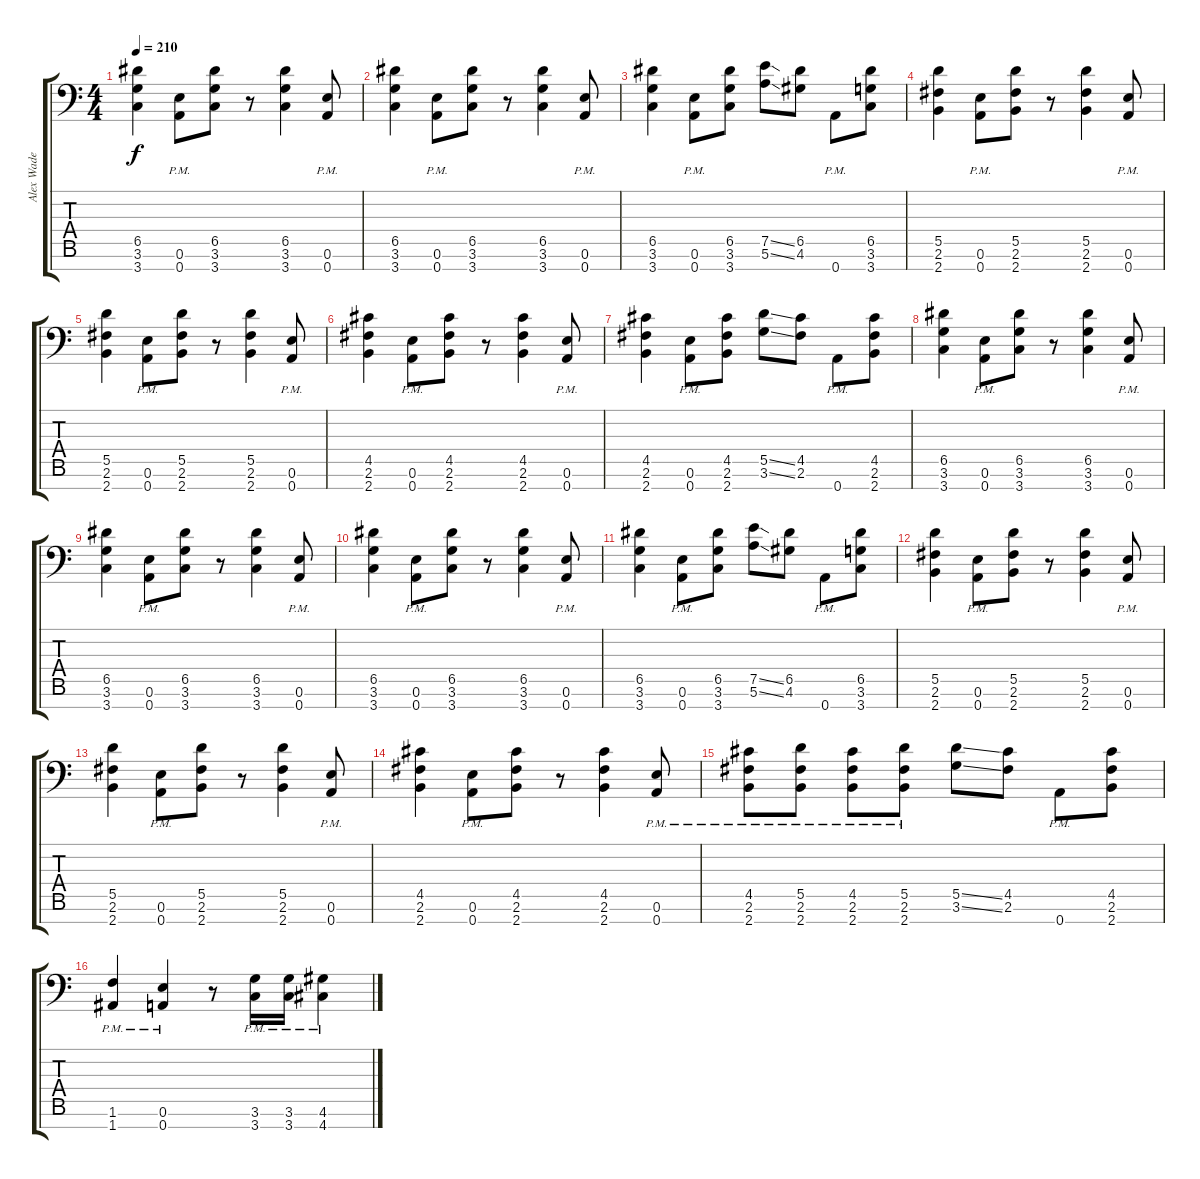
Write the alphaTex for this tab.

\track ("Alex Wade (Guitar)" "Alex Wade ") {instrument distortionguitar}
\staff {score tabs}
\tuning (E4 B3 G3 D3 A2 E2 A1) {hide}
\ts (4 4)
\tempo 210
\clef f4
\ks c
(6.5 3.6 3.7).4{dy f} (0.6{pm} 0.7{pm}).8 (6.5 3.6 3.7).8 r.8 (6.5 3.6 3.7).4 (0.6{pm} 0.7{pm}).8 |
(6.5 3.6 3.7).4 (0.6{pm} 0.7{pm}).8 (6.5 3.6 3.7).8 r.8 (6.5 3.6 3.7).4 (0.6{pm} 0.7{pm}).8 |
(6.5 3.6 3.7).4 (0.6{pm} 0.7{pm}).8 (6.5 3.6 3.7).8 (7.5{ss} 5.6{ss}).8 (6.5 4.6).8 0.7{pm}.8 (6.5 3.6 3.7).8 |
(5.5 2.6 2.7).4 (0.6{pm} 0.7{pm}).8 (5.5 2.6 2.7).8 r.8 (5.5 2.6 2.7).4 (0.6{pm} 0.7{pm}).8 |
(5.5 2.6 2.7).4 (0.6{pm} 0.7{pm}).8 (5.5 2.6 2.7).8 r.8 (5.5 2.6 2.7).4 (0.6{pm} 0.7{pm}).8 |
(4.5 2.6 2.7).4 (0.6{pm} 0.7{pm}).8 (4.5 2.6 2.7).8 r.8 (4.5 2.6 2.7).4 (0.6{pm} 0.7{pm}).8 |
(4.5 2.6 2.7).4 (0.6{pm} 0.7{pm}).8 (4.5 2.6 2.7).8 (5.5{ss} 3.6{ss}).8 (4.5 2.6).8 0.7{pm}.8 (4.5 2.6 2.7).8 |
(6.5 3.6 3.7).4 (0.6{pm} 0.7{pm}).8 (6.5 3.6 3.7).8 r.8 (6.5 3.6 3.7).4 (0.6{pm} 0.7{pm}).8 |
(6.5 3.6 3.7).4 (0.6{pm} 0.7{pm}).8 (6.5 3.6 3.7).8 r.8 (6.5 3.6 3.7).4 (0.6{pm} 0.7{pm}).8 |
(6.5 3.6 3.7).4 (0.6{pm} 0.7{pm}).8 (6.5 3.6 3.7).8 r.8 (6.5 3.6 3.7).4 (0.6{pm} 0.7{pm}).8 |
(6.5 3.6 3.7).4 (0.6{pm} 0.7{pm}).8 (6.5 3.6 3.7).8 (7.5{ss} 5.6{ss}).8 (6.5 4.6).8 0.7{pm}.8 (6.5 3.6 3.7).8 |
(5.5 2.6 2.7).4 (0.6{pm} 0.7{pm}).8 (5.5 2.6 2.7).8 r.8 (5.5 2.6 2.7).4 (0.6{pm} 0.7{pm}).8 |
(5.5 2.6 2.7).4 (0.6{pm} 0.7{pm}).8 (5.5 2.6 2.7).8 r.8 (5.5 2.6 2.7).4 (0.6{pm} 0.7{pm}).8 |
(4.5 2.6 2.7).4 (0.6{pm} 0.7{pm}).8 (4.5 2.6 2.7).8 r.8 (4.5 2.6 2.7).4 (0.6{pm} 0.7{pm}).8 |
(4.5{pm} 2.6{pm} 2.7{pm}).8 (5.5 2.6{pm} 2.7{pm}).8 (4.5{pm} 2.6{pm} 2.7{pm}).8 (5.5{pm} 2.6{pm} 2.7{pm}).8 (5.5{ss} 3.6{ss}).8 (4.5 2.6).8 0.7{pm}.8 (4.5 2.6 2.7).8 |
(1.6{pm} 1.7{pm}).4 (0.6{pm} 0.7{pm}).4 r.8 (3.6{pm} 3.7{pm}).16 (3.6{pm} 3.7{pm}).16 (4.6{pm} 4.7{pm}).4
